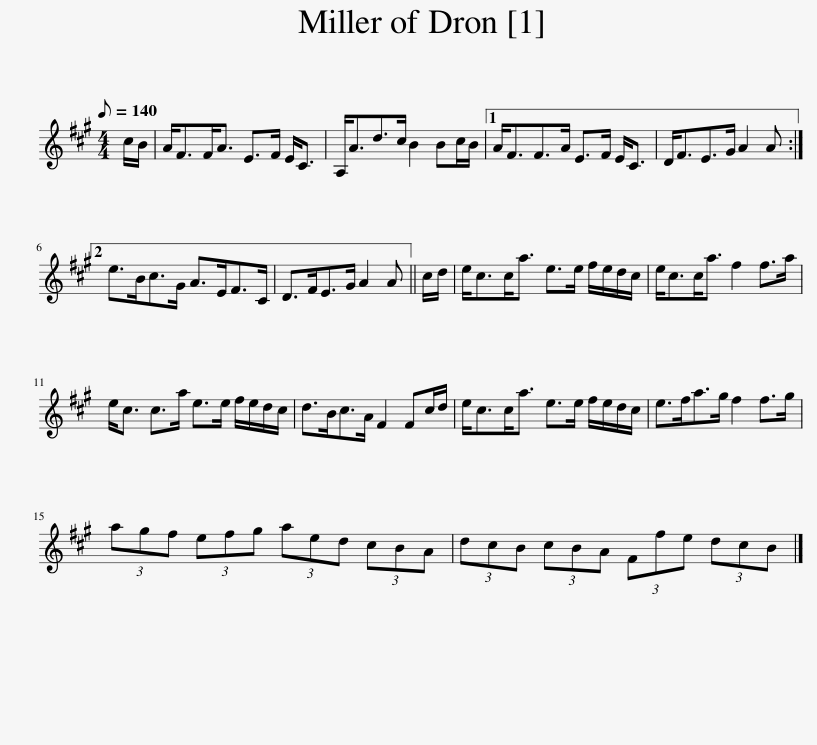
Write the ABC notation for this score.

X:1
L:1/8
Q:1/8=140
M:4/4
I:linebreak $
K:F#min
V:1 treble
V:1
 c/B/ | A<FF<A E>F E<C | A,<Ad>c B2 Bc/B/ |1 A<FF>A E>F E<C | D<FE>G A2 A :|2$ %5
 e>Bc>G A>EF>C | D>FE>G A2 A || c/d/ | e<cc<a e>e f/e/d/c/ | e<cc<a f2 f>a |$ %10
 e<c c>a e>e f/e/d/c/ | d>Bc>A F2 Fc/d/ | e<cc<a e>e f/e/d/c/ | e>fa>g f2 f>g |$ (3agf (3efg (3aed (3cBA | %15
 (3dcB (3cBA (3Ffe (3dcB |] %16
